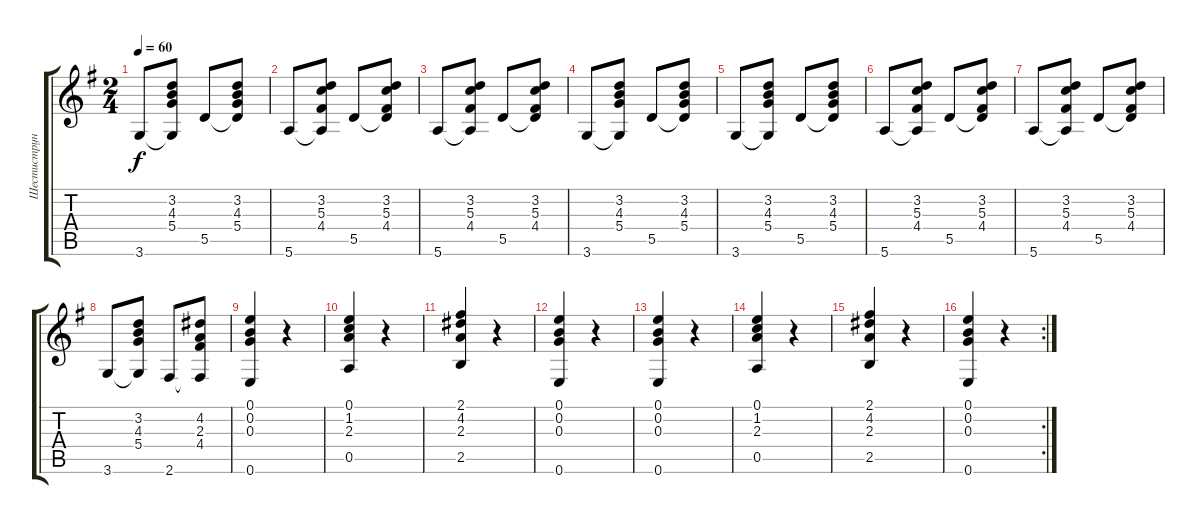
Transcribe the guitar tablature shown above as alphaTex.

\track ("Шестиструнная гитара" "Шестиструн") {instrument acousticguitarsteel}
\staff {score tabs}
\tuning (E4 B3 G3 D3 A2 E2) {hide}
\ts (2 4)
\tempo 60
\clef g2
\ks g
3.6.8{dy f} (3.2 4.3 5.4 3.6{t}).8 5.5.8 (3.2 4.3 5.4 5.5{t}).8 |
5.6.8 (3.2 5.3 4.4 5.6{t}).8 5.5.8 (3.2 5.3 4.4 5.5{t}).8 |
5.6.8 (3.2 5.3 4.4 5.6{t}).8 5.5.8 (3.2 5.3 4.4 5.5{t}).8 |
3.6.8 (3.2 4.3 5.4 3.6{t}).8 5.5.8 (3.2 4.3 5.4 5.5{t}).8 |
3.6.8 (3.2 4.3 5.4 3.6{t}).8 5.5.8 (3.2 4.3 5.4 5.5{t}).8 |
5.6.8 (3.2 5.3 4.4 5.6{t}).8 5.5.8 (3.2 5.3 4.4 5.5{t}).8 |
5.6.8 (3.2 5.3 4.4 5.6{t}).8 5.5.8 (3.2 5.3 4.4 5.5{t}).8 |
3.6.8 (3.2 4.3 5.4 3.6{t}).8 2.6.8 (4.2 2.3 4.4 2.6{t}).8 |
(0.1 0.2 0.3 0.6).4 r.4 |
(0.1 1.2 2.3 0.5).4 r.4 |
(2.1 4.2 2.3 2.5).4 r.4 |
(0.1 0.2 0.3 0.6).4 r.4 |
(0.1 0.2 0.3 0.6).4 r.4 |
(0.1 1.2 2.3 0.5).4 r.4 |
(2.1 4.2 2.3 2.5).4 r.4 |
\rc 2
(0.1 0.2 0.3 0.6).4 r.4
